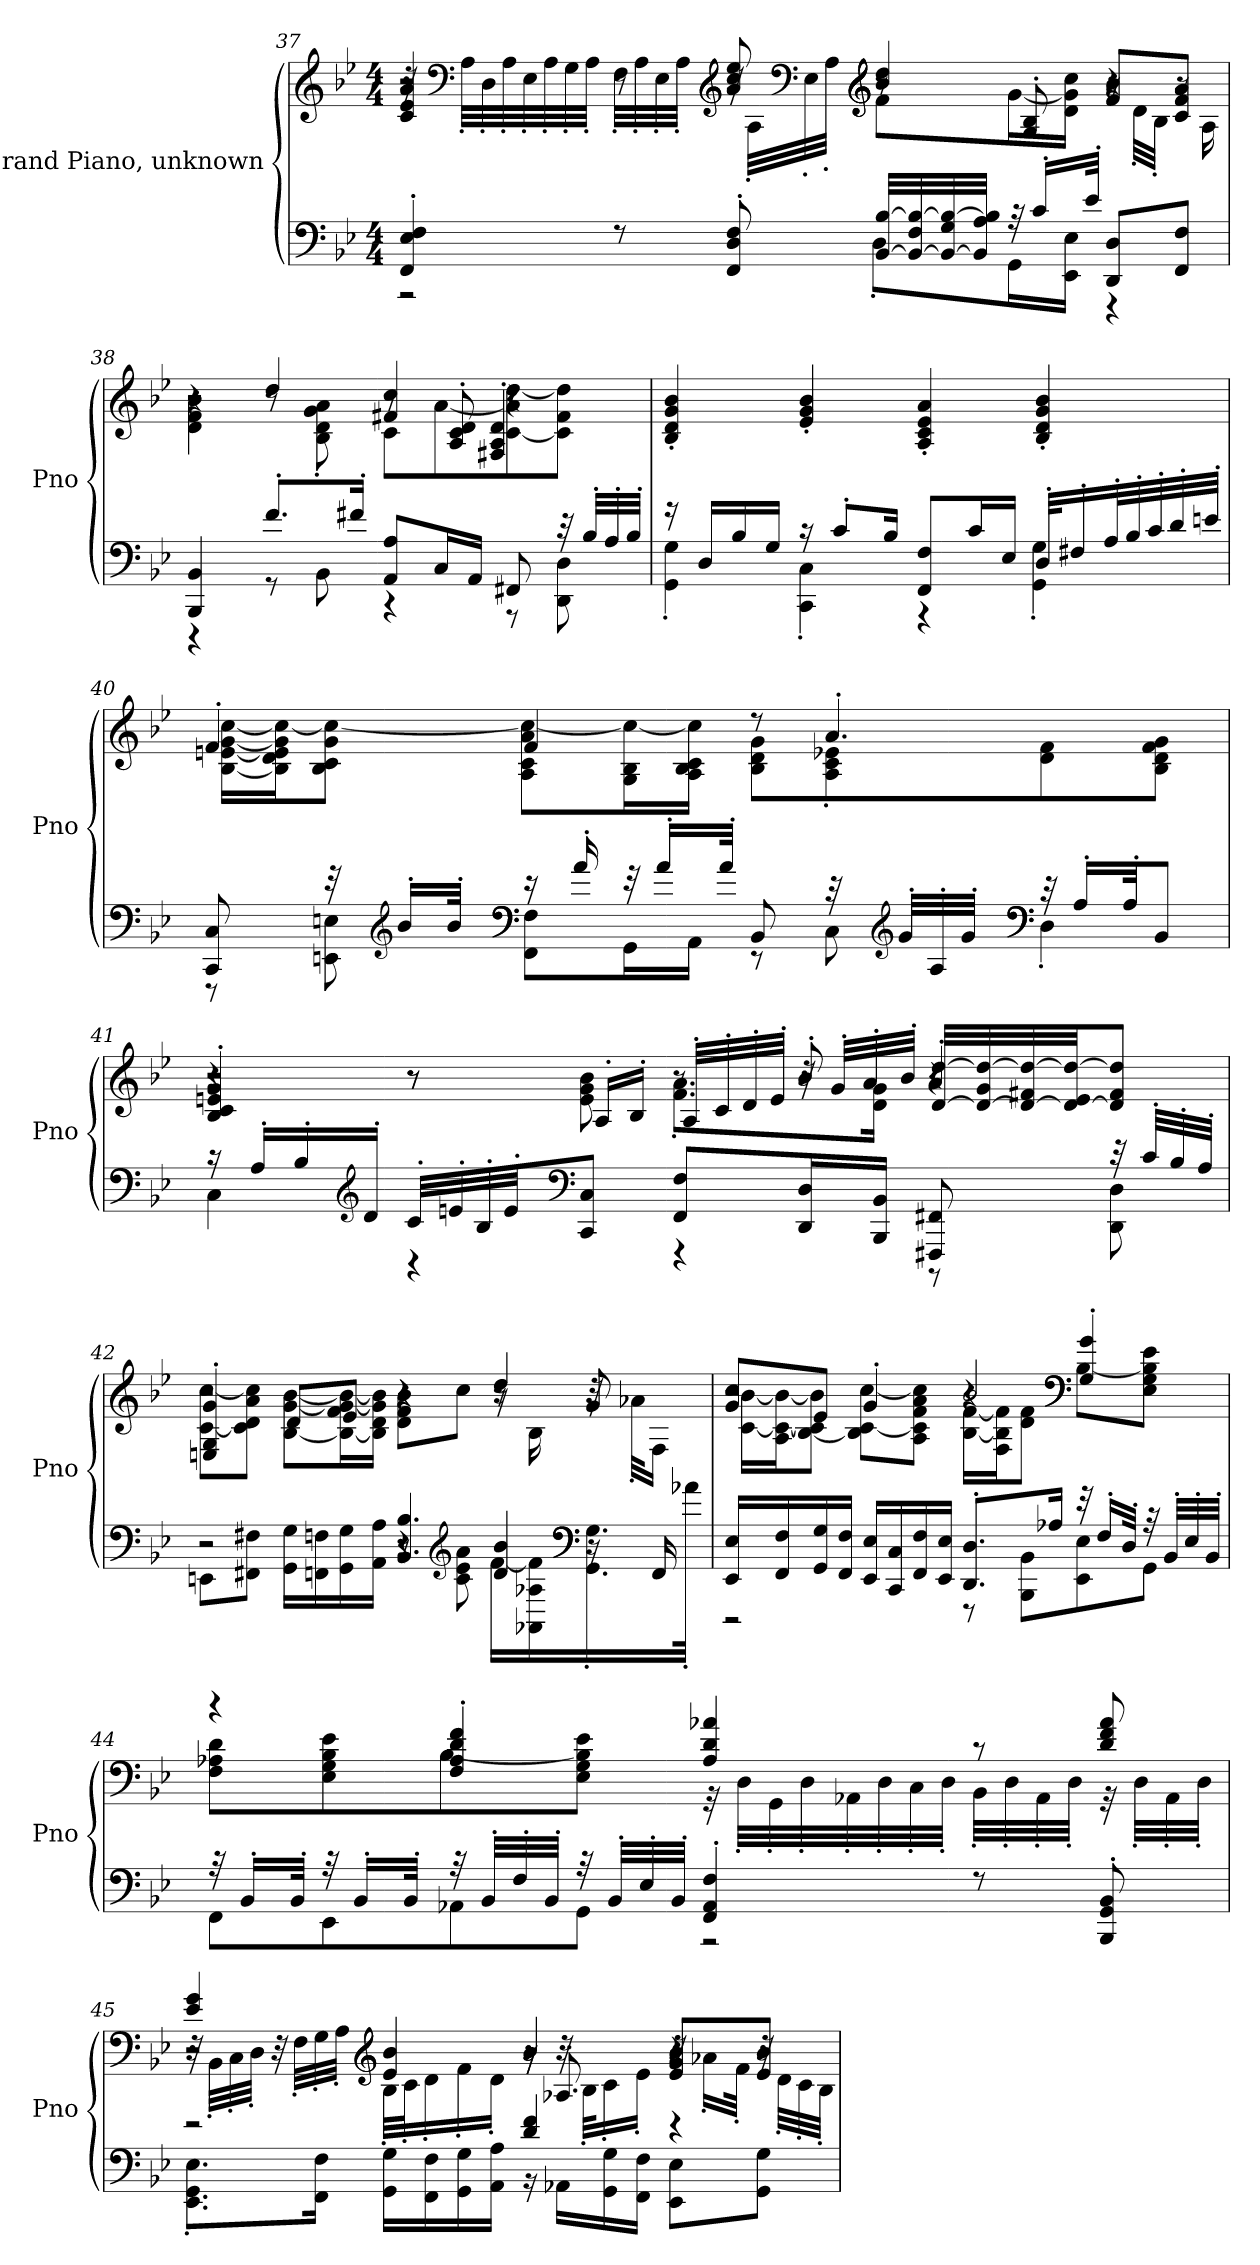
**kern	**kern
*part1	*part1
*staff2	*staff1
*I"Grand Piano, unknown	*
*I'Pno	*
!!LO:PB:g=z
*clefF4	*clefG2
*k[b-e-]	*k[b-e-]
*M4/4	*M4/4
=37	=37
*^	*^
*	*	*	*^
4FF/' 4E-/' 4F/'	2r	4c/ 4e-/ 4a/	32r	2r
*	*	*clefF4	*	*
.	.	.	32A'\LLL	.
.	.	.	32D'\	.
.	.	.	32A'\	.
.	.	.	32E-'\	.
.	.	.	32A'\	.
.	.	.	32G'\	.
.	.	.	32A'\JJJ	.
8r	.	8r	32F'\LLL	.
.	.	.	32A'\	.
.	.	.	32E-'\	.
.	.	.	32A'\JJJ	.
*	*	*clefG2	*	*
8FF/' 8D/' 8F/'	.	8a/ 8cc/ 8ee-/	32r	.
.	.	.	32A'\LLL	.
*	*	*clefF4	*	*
.	.	.	32E-'\	.
.	.	.	32A'\JJJ	.
*	*	*clefG2	*	*
[32BB-/ [32B-/LLL	8D'\L	4b-/ 4dd/	8f\L	8r
32BB-/_ 32F/ 32B-/_	.	.	.	.
32BB-/_ 32G/ 32B-/_	.	.	.	.
32BB-/] 32A/ 32B-/]JJJ	.	.	.	.
32r	16GG\L	.	[16g\L	8G/' 8B-/'
16c'/LL	.	.	.	.
.	16EE-\ 16E-\JJ	.	16d\ 16g\] 16cc\JJ	.
32e-'/JJk	.	.	.	.
8DD/ 8D/L	4r	8f/ 8b-/L	16r	4r
.	.	.	32d'\LLL	.
.	.	.	32B-'\JJJ	.
8FF/ 8F/J	.	8c/ 8f/ 8a/J	16r	.
.	.	.	16A\	.
!!LO:LB:g=z	!!	!!
=38	=38	=38	=38	=38
4BBB-/ 4BB-/	4r	4r	4d\ 4f\ 4b-\	2r
8.f'/L	8r	4dd/	8r	.
.	8BB-\	.	8B-\' 8d\' 8g\' 8a\'	.
16f#X'/Jk	.	.	.	.
8AA/ 8A/L	4r	4f#X/ 4cc/	8c\L	8r
16C/L	.	.	[8a\	8A/' 8c/' 8d/'
16AA/JJ	.	.	.	.
8FF#X/	8r	4r	[8c\ 8a\] [8dd\	4F#X/' 4A/' 4d/'
32r	8DD\ 8D\	.	8c\] 8f#\ 8dd\]J	.
32B-'/LLL	.	.	.	.
32A'/	.	.	.	.
32B-'/JJJ	.	.	.	.
*	*	*v	*v	*v
=39	=39	=39
16r	4GG\' 4G\'	4B-/' 4d/' 4g/' 4b-/'
16D/LL	.	.
16B-/	.	.
16G/JJ	.	.
16r	4CC\' 4C\'	4e-/' 4g/' 4b-/'
8c'/L	.	.
16B-/Jk	.	.
8FF/ 8F/L	4r	4A/' 4c/' 4e-/' 4a/'
16c/L	.	.
16E-/JJ	.	.
32D'/KLL	4GG\' 4G\'	4B-/' 4d/' 4g/' 4b-/'
16F#X'/	.	.
32A'/L	.	.
32B-'/	.	.
32c'/	.	.
32d'/	.	.
32en'/JJJ	.	.
!!LO:LB:g=z
=40	=40	=40
*	*	*^
8CC/ 8C/	8r	4f'/	[16B-\ [16en\ [16g\ [16cc\LL
.	.	.	16B-\] 16d\ 16e\] 16g\] 16cc\_J
32r	8EEn\ 8En\	.	8B-\ 8c\ 8g\ 8cc\_J
*clefG2	*	*	*
16b-'/LL	.	.	.
32b-'/JJk	.	.	.
*clefF4	*	*	*
16r	8FF\ 8F\L	4f/	8A\ 8c\ 8a\ 8cc\_L
16a'/	.	.	.
32r	16GG\L	.	16G\ 16B-\ 16cc\_L
16a'/LL	.	.	.
.	16AA\JJ	.	16A\ 16B-\ 16c\ 16cc\]JJ
32a'/JJk	.	.	.
8BB-/	8r	8r	8B-\ 8d\ 8g\L
32r	8C\	4.a'/	8A\' 8c\' 8e-X\'
*clefG2	*	*	*
32g'/LLL	.	.	.
32A'/	.	.	.
32g'/JJJ	.	.	.
*clefF4	*	*	*
32r	4D'\	.	8d\ 8f\
16A'/LL	.	.	.
32A'/JK	.	.	.
8BB-/J	.	.	8B-\ 8d\ 8f\ 8g\J
!!LO:LB:g=z
=41	=41	=41	=41
*	*	*	*^
16r	4C\	2r	4r	4B-/' 4c/' 4en/' 4g/'
16A'/LL	.	.	.	.
16B-'/	.	.	.	.
*clefG2	*	*	*	*
16d'/JJ	.	.	.	.
32c'/LLL	4r	.	8r	8r
32en'/	.	.	.	.
32B-'/	.	.	.	.
32e'/JJ	.	.	.	.
*clefF4	*	*	*	*
8CC/ 8C/J	.	.	8e\ 8g\ 8b-\	16A'/LL
.	.	.	.	16B-'/JJ
8FF/ 8F/L	4r	8r	8.f\' 8.a\'L	32A'/LLL
.	.	.	.	32c'/
.	.	.	.	32d'/
.	.	.	.	32e'/JJJ
16DD/ 16D/L	.	8b-'/	.	32r
.	.	.	.	32g'/LLL
16BBB-/ 16BB-/JJ	.	.	16d\ 16g\Jk	32a'/
.	.	.	.	32b-'/JJJ
8FFF#X/ 8FF#X/	8r	4a'/	4r	[32d/ [32dd/LLL
.	.	.	.	32d/_ 32g/ 32dd/_
.	.	.	.	32d/_ 32f#X/ 32dd/_
.	.	.	.	32d/_ 32e/ 32dd/_JJ
32r	8DD\ 8D\	.	.	8d/] 8f#/ 8dd/]J
32c'/LLL	.	.	.	.
32B-'/	.	.	.	.
32A'/JJJ	.	.	.	.
!!LO:LB:g=z	!!	!!
=42	=42	=42	=42	=42
*	*^	*	*	*
2r	8EEn\L	2r	2r	[8c\ [8cc\L	4En/' 4G/' 4g/'
.	8FF#X\ 8F#X\J	.	.	8c\] 8d\ 8a\ 8cc\]J	.
.	16GG\ 16G\LL	.	.	[8B-\ [8g\ [8b-\L	8d/L
.	16FFn\ 16Fn\	.	.	.	.
.	16GG\ 16G\	.	.	16B-\_ 16f\ 16g\_ 16b-\_L	8e-/J
.	16AA\ 16A\JJ	.	.	16B-\] 16d\ 16g\] 16b-\]JJ	.
4r	8r	4.BB-/ 4.B-/	4r	8d\ 8f\ 8b-\L	4r
*clefG2	*	*	*	*	*
.	8c\ 8e-\ 8a\	.	.	8cc\J	.
4d/ 4b-/	[16f\LL	.	8r	16r	4dd/
.	16AA-X\ 16A-X\ 16f\]	.	.	16B-\	.
*clefF4	*	*	*	*	*
.	16.GG\' 16.G\'	16r	8g/	32r	.
.	.	.	.	32a-X'\KLL	.
.	.	16FF/	.	16F\JJ	.
.	32a-X'\JJk	.	.	.	.
*	*v	*v	*	*	*
!!LO:PB:g=z	!!	!!
=43	=43	=43	=43	=43
16EE-/ 16E-/LL	2r	8g/ 8cc/L	[16c\ [16b-\LL	2r
16FF/ 16F/	.	.	16A\ 16c\_ 16b-\_J	.
16GG/ 16G/	.	8e-/J	[8B-\ 8c\] 8b-\]J	.
16FF/ 16F/JJ	.	.	.	.
16EE-/ 16E-/LL	.	4g'/	8B-\] [8c\ [8cc\L	.
16CC/ 16C/	.	.	.	.
16FF/ 16F/	.	.	8A\ 8c\] 8f\ 8a\ 8cc\]J	.
16EE-/ 16E-/JJ	.	.	.	.
8.DD/' 8.D/'L	8r	2b-/	[16B-\ [16f\LL	4r
.	.	.	16F\ 16B-\] 16f\]J	.
.	8BBB-\ 8BB-\L	.	8d\ 8f\J	.
16A-X/Jk	.	.	.	.
*	*	*clefF4	*	*
32r	8EE-\ 8E-\	.	[8B-\L	4G/' 4g/'
16F'/LL	.	.	.	.
32D'/JJk	.	.	.	.
32r	8GG\J	.	8E-\ 8G\ 8B-\] 8e-\J	.
32BB-'/LLL	.	.	.	.
32E-'/	.	.	.	.
32BB-'/JJJ	.	.	.	.
*	*	*	*v	*v
!!LO:LB:g=z
=44	=44	=44	=44
32r	8FF\L	4r	8F\ 8A-X\ 8d\L
16BB-'/LL	.	.	.
32BB-'/JJk	.	.	.
32r	8EE-\	.	8E-\ 8G\ 8B-\ 8e-\
16BB-'/LL	.	.	.
32BB-'/JJk	.	.	.
32r	8AA-X\	4F/' 4A-/' 4d/' 4f/'	[8B-\
32BB-'/LLL	.	.	.
32F'/	.	.	.
32BB-'/JJJ	.	.	.
32r	8GG\J	.	8E-\ 8G\ 8B-\] 8e-\J
32BB-'/LLL	.	.	.
32E-'/	.	.	.
32BB-'/JJJ	.	.	.
4FF/' 4AA-/' 4F/'	2r	4A-/ 4d/ 4a-X/	32r
.	.	.	32D'\LLL
.	.	.	32GG'\
.	.	.	32D'\
.	.	.	32AA-X'\
.	.	.	32D'\
.	.	.	32C'\
.	.	.	32D'\JJJ
8r	.	8r	32BB-'\LLL
.	.	.	32D'\
.	.	.	32AA-'\
.	.	.	32D'\JJJ
8BBB-/' 8GG/' 8BB-/'	.	8d/ 8f/ 8a-/	32r
.	.	.	32D'\LLL
.	.	.	32AA-'\
.	.	.	32D'\JJJ
!!LO:LB:g=z
=45	=45	=45	=45
*	*	*	*^
2r	8.EE-\' 8.GG\' 8.E-\'L	4e-/ 4g/	32r	2r
.	.	.	32BB-'\LLL	.
.	.	.	32C'\	.
.	.	.	32D'\JJJ	.
.	.	.	32r	.
.	.	.	32F'\LLL	.
.	16FF\ 16F\Jk	.	32G'\	.
.	.	.	32A'\JJJ	.
*	*	*clefG2	*	*
.	16GG\ 16G\LL	4e-/ 4b-/	32B-'\LLL	.
.	.	.	32c'\J	.
.	16FF\ 16F\	.	16d'\	.
.	16GG\ 16G\	.	16f'\	.
.	16AA\ 16A\JJ	.	16d'\JJ	.
4d/ 4f/	16r	4b-/	16r	16r
.	16AA-X\LL	.	32r	8.A-X'/
.	.	.	32B-'\KLL	.
.	16GG\ 16G\	.	16c'\	.
.	16FF\ 16F\JJ	.	16e-'\JJ	.
4r	8EE-\ 8E-\L	8e-/ 8g/ 8b-/L	32r	4r
.	.	.	16a-X'\LL	.
.	.	.	32f'\JJk	.
.	8GG\ 8G\J	8e-/ 8b-/J	32r	.
.	.	.	32d'\LLL	.
.	.	.	32c'\	.
.	.	.	32B-'\JJJ	.
*v	*v	*	*	*
*	*v	*v	*v
=	=
*-	*-
